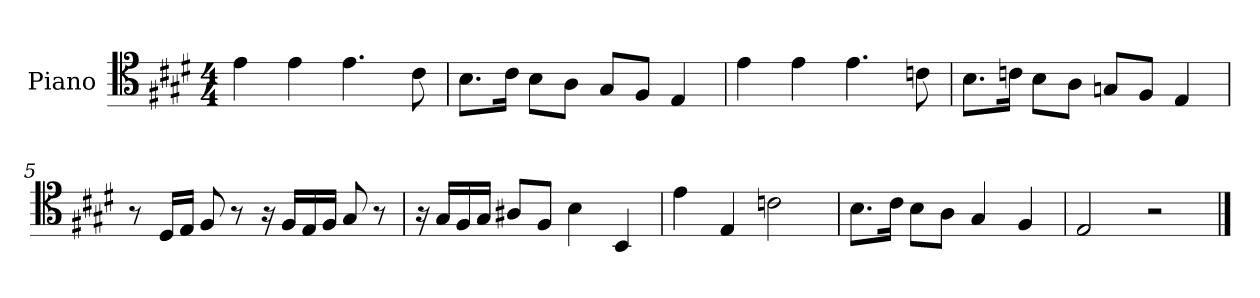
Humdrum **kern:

**kern
*part1
*staff1
*I"Piano
*I'Pno
*clefC4
*k[f#c#g#d#]
*E:
*M4/4
=1
4e\
4e\
4.e\
8c#\
=2
8.B\L
16c#\Jk
8B\L
8A\J
8G#/L
8F#/J
4E/
=3
4e\
4e\
4.e\
8cn\
=4
8.B\L
16cn\Jk
8B\L
8A\J
8Gn/L
8F#/J
4E/
=5
8r
16D#/LL
16E/JJ
8F#/
8r
16r
16F#/LL
16E/
16F#/JJ
8G#/
8r
=6
16r
16G#/LL
16F#/
16G#/JJ
8A#X/L
8F#/J
4B\
4BB/
=7
4e\
4E/
2cn\
=8
8.B\L
16c#\Jk
8B\L
8A\J
4G#/
4F#/
=9
2E/
2r
==
*-
